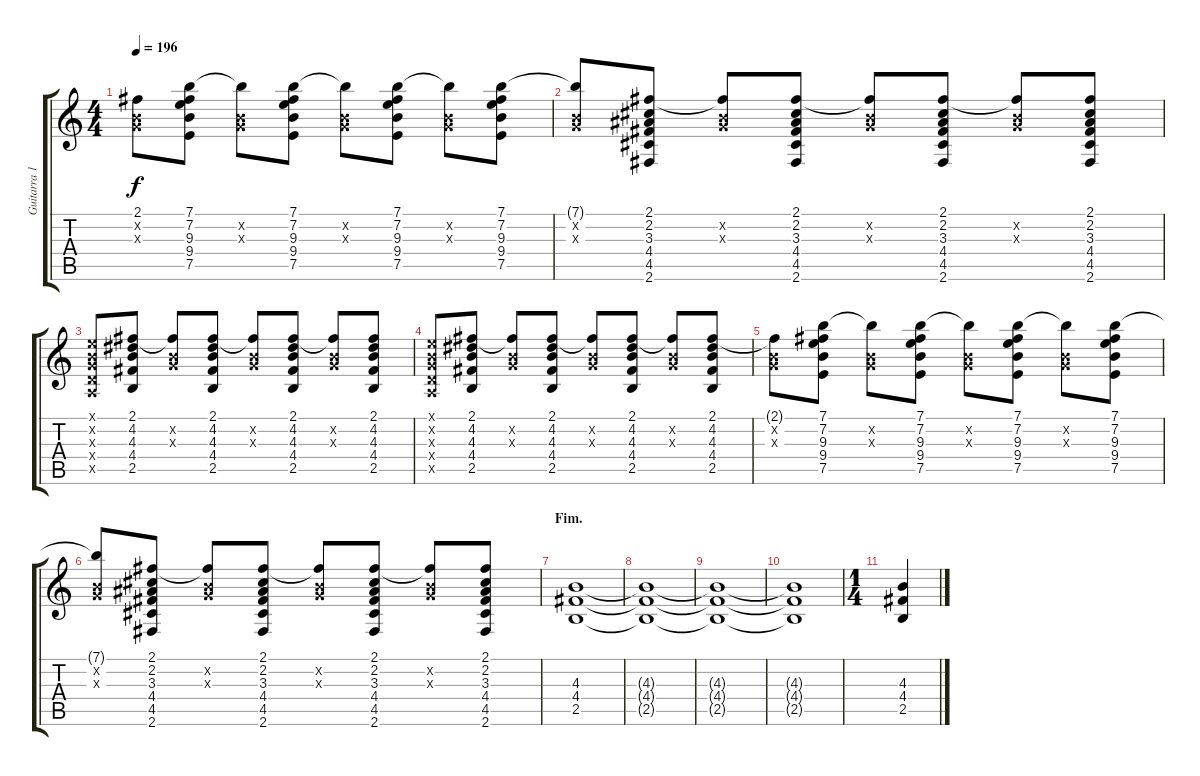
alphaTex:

\track ("Guitarra 1 - Mathias" "Guitarra 1") {instrument electricguitarclean}
\staff {score tabs}
\tuning (E4 B3 G3 D3 A2 E2) {hide}
\ts (4 4)
\tempo 196
\clef g2
\ks c
(2.1{t} 0.2{x} 0.3{x}).8{dy f} (7.1 7.2 9.3 9.4 7.5).8 (7.1{t} 0.2{x} 0.3{x}).8 (7.1 7.2 9.3 9.4 7.5).8 (7.1{t} 0.2{x} 0.3{x}).8 (7.1 7.2 9.3 9.4 7.5).8 (7.1{t} 0.2{x} 0.3{x}).8 (7.1 7.2 9.3 9.4 7.5).8 |
(7.1{t} 0.2{x} 0.3{x}).8 (2.1 2.2 3.3 4.4 4.5 2.6).8 (2.1{t} 0.2{x} 0.3{x}).8 (2.1 2.2 3.3 4.4 4.5 2.6).8 (2.1{t} 0.2{x} 0.3{x}).8 (2.1 2.2 3.3 4.4 4.5 2.6).8 (2.1{t} 0.2{x} 0.3{x}).8 (2.1 2.2 3.3 4.4 4.5 2.6).8 |
(0.1{x} 0.2{x} 0.3{x} 0.4{x} 0.5{x}).8 (2.1 4.2 4.3 4.4 2.5).8 (2.1{t} 0.2{x} 0.3{x}).8 (2.1 4.2 4.3 4.4 2.5).8 (2.1{t} 0.2{x} 0.3{x}).8 (2.1 4.2 4.3 4.4 2.5).8 (2.1{t} 0.2{x} 0.3{x}).8 (2.1 4.2 4.3 4.4 2.5).8 |
(0.1{x} 0.2{x} 0.3{x} 0.4{x} 0.5{x}).8 (2.1 4.2 4.3 4.4 2.5).8 (2.1{t} 0.2{x} 0.3{x}).8 (2.1 4.2 4.3 4.4 2.5).8 (2.1{t} 0.2{x} 0.3{x}).8 (2.1 4.2 4.3 4.4 2.5).8 (2.1{t} 0.2{x} 0.3{x}).8 (2.1 4.2 4.3 4.4 2.5).8 |
(2.1{t} 0.2{x} 0.3{x}).8 (7.1 7.2 9.3 9.4 7.5).8 (7.1{t} 0.2{x} 0.3{x}).8 (7.1 7.2 9.3 9.4 7.5).8 (7.1{t} 0.2{x} 0.3{x}).8 (7.1 7.2 9.3 9.4 7.5).8 (7.1{t} 0.2{x} 0.3{x}).8 (7.1 7.2 9.3 9.4 7.5).8 |
(7.1{t} 0.2{x} 0.3{x}).8 (2.1 2.2 3.3 4.4 4.5 2.6).8 (2.1{t} 0.2{x} 0.3{x}).8 (2.1 2.2 3.3 4.4 4.5 2.6).8 (2.1{t} 0.2{x} 0.3{x}).8 (2.1 2.2 3.3 4.4 4.5 2.6).8 (2.1{t} 0.2{x} 0.3{x}).8 (2.1 2.2 3.3 4.4 4.5 2.6).8 |
\section ("" "Fim.")
(4.3 4.4 2.5).1 |
(4.3{t} 4.4{t} 2.5{t}).1 |
(4.3{t} 4.4{t} 2.5{t}).1 |
(4.3{t} 4.4{t} 2.5{t}).1 |
\ts (1 4)
(4.3 4.4 2.5).4
